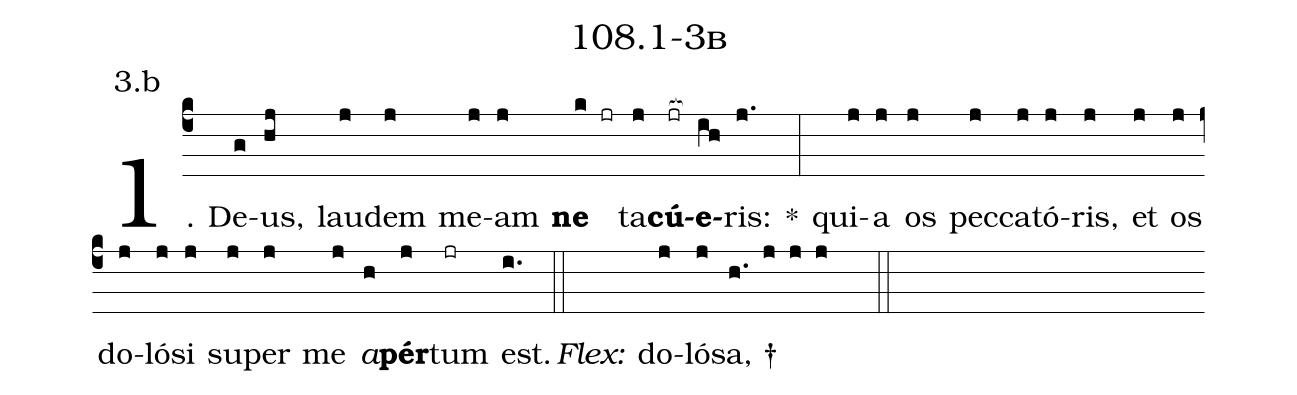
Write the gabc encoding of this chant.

name: 108.1-3b;
annotation: 3.b;
%%
(c4)1. De(g)us,(hj) lau(j)dem(j) me(j)am(j) <b>ne</b>(k jr) ta(j)<b>cú</b>(jr[ocb:1{])<b>e</b>(ih[ocb:0}])ris:(j.) *(:) qui(j)a(j) os(j) pec(j)ca(j)tó(j)ris,(j) et(j) os(j) do(j)ló(j)si(j) su(j)per(j) me(j) <i>a</i>(h)<b>pér</b>(j)tum(jr) est.(i.) (::)
<i>Flex:</i>()  do(j)ló(j)sa, †(h. j j j  ::)
